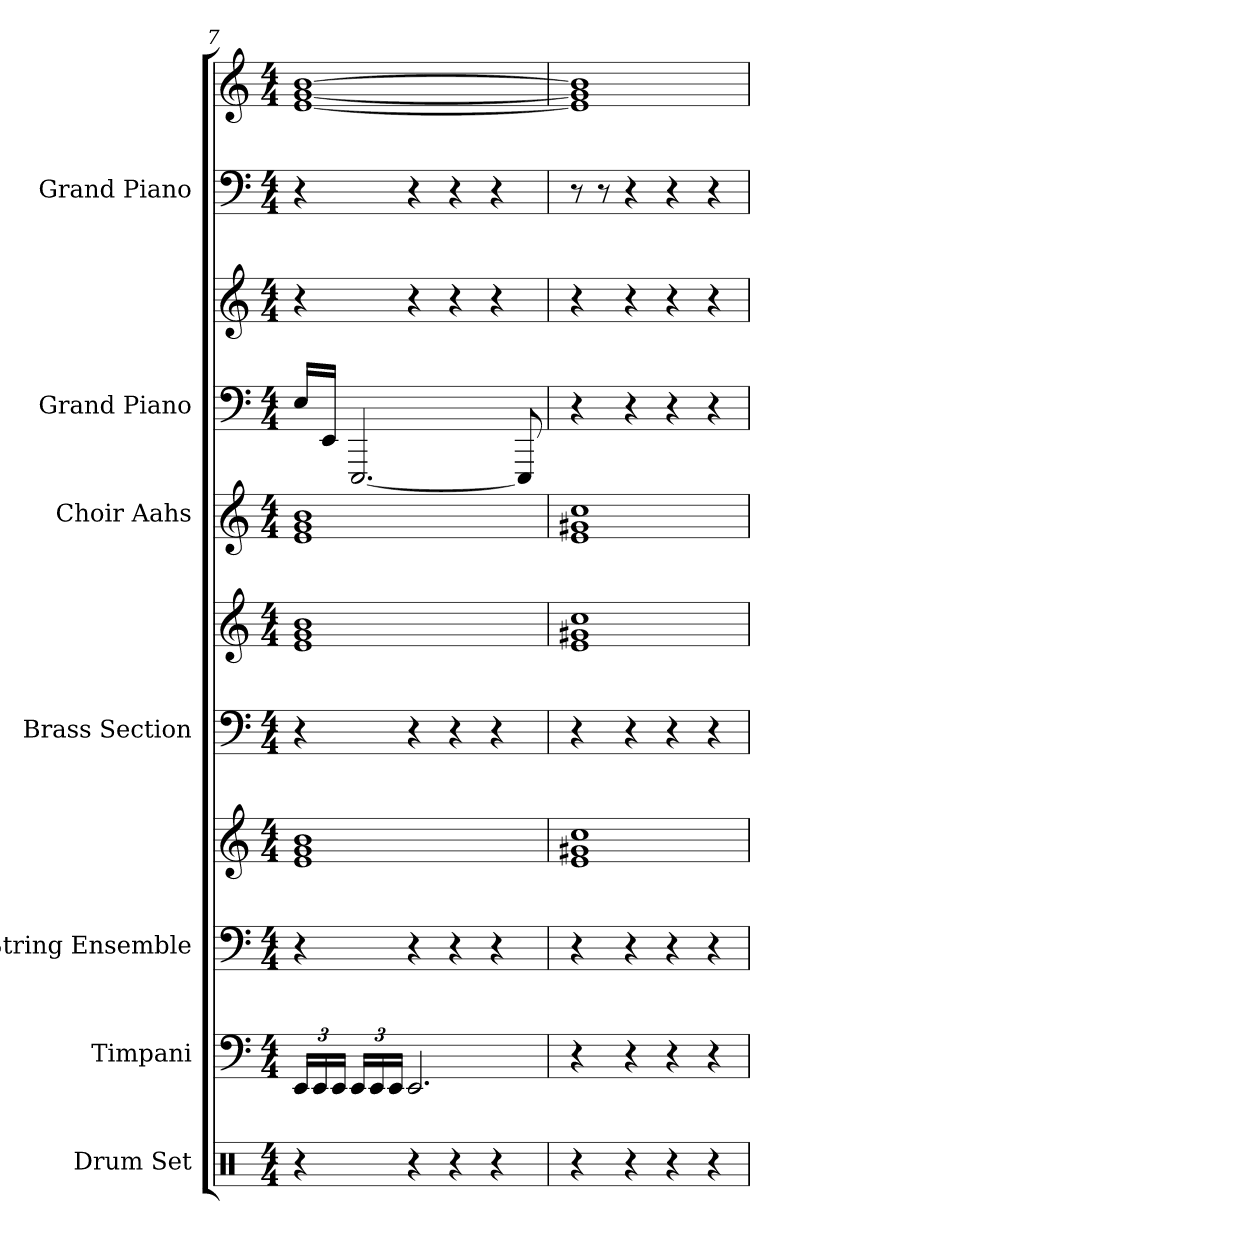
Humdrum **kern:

**kern	**kern	**kern	**kern	**kern	**kern	**kern	**kern	**kern	**kern	**kern
*part7	*part6	*part5	*part5	*part4	*part4	*part3	*part2	*part2	*part1	*part1
*staff11	*staff10	*staff9	*staff8	*staff7	*staff6	*staff5	*staff4	*staff3	*staff2	*staff1
*I"Drum Set	*I"Timpani	*I"String Ensemble	*	*I"Brass Section	*	*I"Choir Aahs	*I"Grand Piano	*	*I"Grand Piano	*
*I'Drs.	*I'Timp.	*I'St. Ens.	*	*I'Brs. Se.	*	*I'Ch. Aa.	*I'Pno.	*	*I'Pno.	*
*clefX	*clefF4	*clefF4	*clefG2	*clefF4	*clefG2	*clefG2	*clefF4	*clefG2	*clefF4	*clefG2
*k[]	*k[]	*k[]	*k[]	*k[]	*k[]	*k[]	*k[]	*k[]	*k[]	*k[]
*M4/4	*M4/4	*M4/4	*M4/4	*M4/4	*M4/4	*M4/4	*M4/4	*M4/4	*M4/4	*M4/4
=7	=7	=7	=7	=7	=7	=7	=7	=7	=7	=7
4r	24EELL	4r	1e 1g 1b	4r	1e 1g 1b	1e 1g 1b	16ELL	4r	4r	[1e [1g [1b
.	24EE	.	.	.	.	.	.	.	.	.
.	.	.	.	.	.	.	16EEJJ	.	.	.
.	24EEJJ	.	.	.	.	.	.	.	.	.
.	24EELL	.	.	.	.	.	[2.EEE	.	.	.
.	24EE	.	.	.	.	.	.	.	.	.
.	24EEJJ	.	.	.	.	.	.	.	.	.
4r	2.EE	4r	.	4r	.	.	.	4r	4r	.
4r	.	4r	.	4r	.	.	.	4r	4r	.
4r	.	4r	.	4r	.	.	.	4r	4r	.
.	.	.	.	.	.	.	8EEE]	.	.	.
=8	=8	=8	=8	=8	=8	=8	=8	=8	=8	=8
4r	4r	4r	1e 1g#X 1cc	4r	1e 1g#X 1cc	1e 1g#X 1cc	4r	4r	8r	1e] 1g] 1b]
.	.	.	.	.	.	.	.	.	8r	.
4r	4r	4r	.	4r	.	.	4r	4r	4r	.
4r	4r	4r	.	4r	.	.	4r	4r	4r	.
4r	4r	4r	.	4r	.	.	4r	4r	4r	.
=	=	=	=	=	=	=	=	=	=	=
*-	*-	*-	*-	*-	*-	*-	*-	*-	*-	*-
